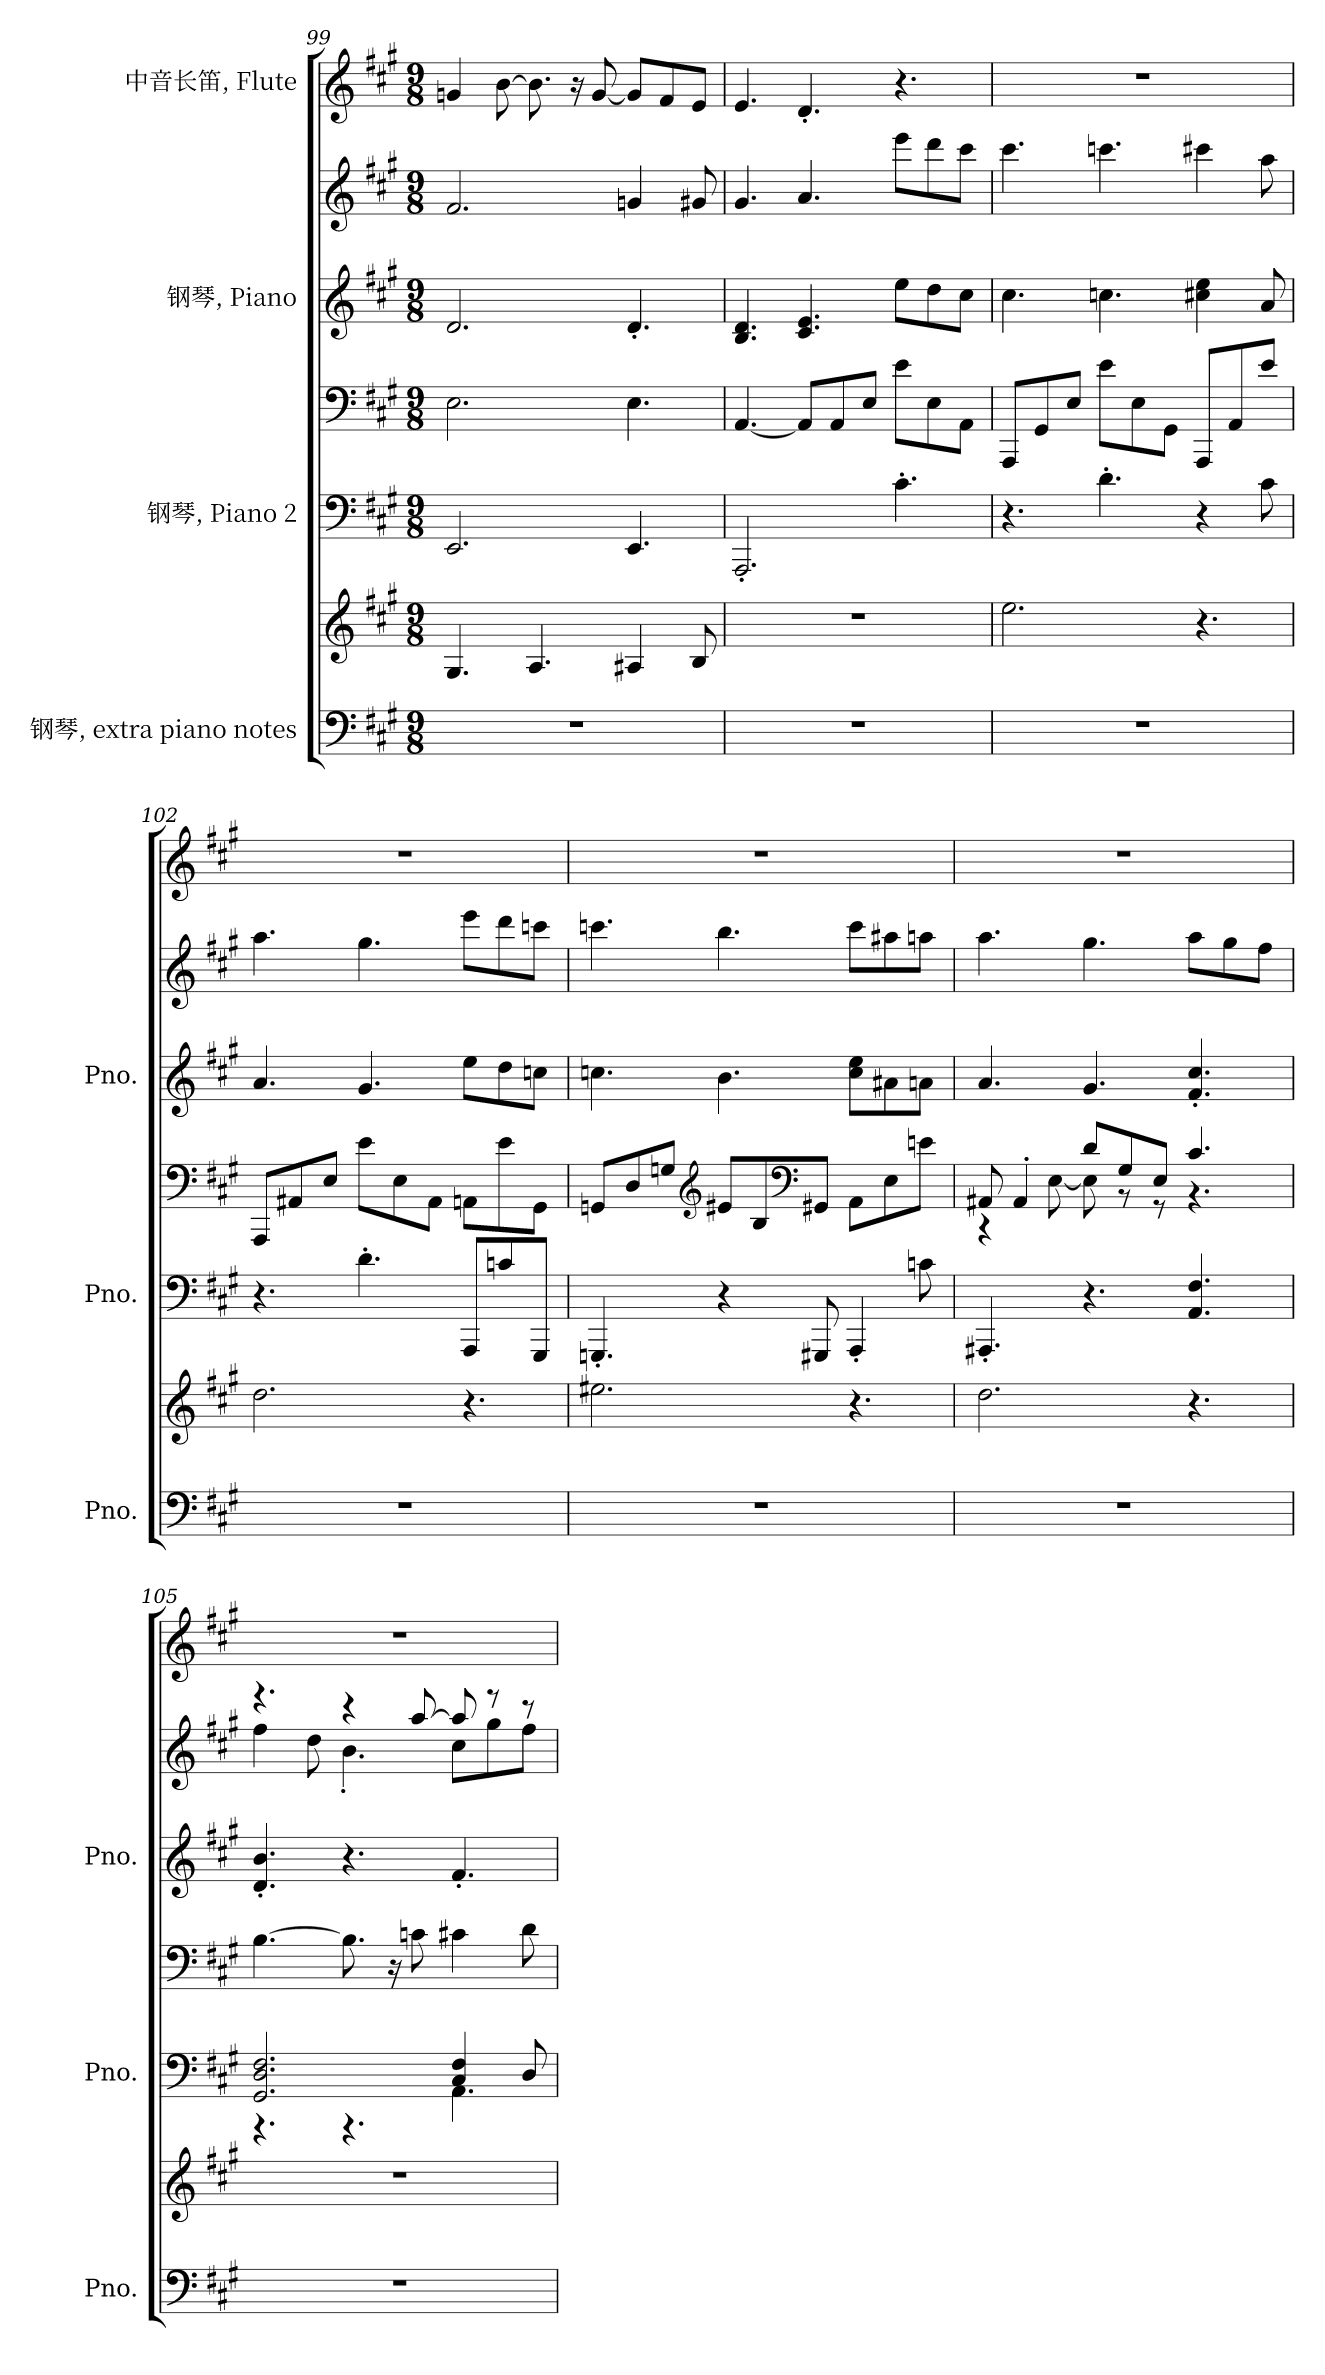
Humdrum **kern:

**kern	**kern	**kern	**kern	**kern	**kern	**kern
*part4	*part4	*part3	*part3	*part2	*part2	*part1
*staff7	*staff6	*staff5	*staff4	*staff3	*staff2	*staff1
*I"钢琴, extra piano notes	*	*I"钢琴, Piano 2	*	*I"钢琴, Piano	*	*I"中音长笛, Flute
*I'Pno.	*	*I'Pno.	*	*I'Pno.	*	*
*clefF4	*clefG2	*clefF4	*clefF4	*clefG2	*clefG2	*clefG2
*	*	*	*	*	*	*ITrd3c5
*k[f#c#g#]	*k[f#c#g#]	*k[f#c#g#]	*k[f#c#g#]	*k[f#c#g#]	*k[f#c#g#]	*k[f#c#g#d#]
*M9/8	*M9/8	*M9/8	*M9/8	*M9/8	*M9/8	*M9/8
=99	=99	=99	=99	=99	=99	=99
8%9r	4.G#/	2.EE/	2.E\	2.d/	2.f#/	4dn/
.	.	.	.	.	.	[8f#\
.	4.A/	.	.	.	.	8.f#\]
.	.	.	.	.	.	16r
.	.	.	.	.	.	[8d/
.	4A#X/	4.EE/	4.E\	4.d'/	4gn/	8d/L]
.	.	.	.	.	.	8c#/
.	8B/	.	.	.	8g#X/	8B/J
=100	=100	=100	=100	=100	=100	=100
8%9r	8%9r	2.AAA'/	[4.AA/	4.B/ 4.d/	4.g#/	4.B/
.	.	.	8AA/L]	4.c#/ 4.e/	4.a/	4.A'/
.	.	.	8AA/	.	.	.
.	.	.	8E/J	.	.	.
.	.	4.c#'\	8e\L	8ee\L	8eee\L	4.r
.	.	.	8E\	8dd\	8ddd\	.
.	.	.	8AA\J	8cc#\J	8ccc#\J	.
!!LO:PB:g=z
=101	=101	=101	=101	=101	=101	=101
8%9r	2.ee\	4.r	8AAA/L	4.cc#\	4.ccc#\	8%9r
.	.	.	8GG#/	.	.	.
.	.	.	8E/J	.	.	.
.	.	4.d'\	8e\L	4.ccn\	4.cccn\	.
.	.	.	8E\	.	.	.
.	.	.	8GG#\J	.	.	.
.	4.r	4r	8AAA/L	4cc#X\ 4ee\	4ccc#X\	.
.	.	.	8AA/	.	.	.
.	.	8c#\	8e/J	8a/	8aa\	.
=102	=102	=102	=102	=102	=102	=102
8%9r	2.dd\	4.r	8AAA/L	4.a/	4.aa\	8%9r
.	.	.	8AA#X/	.	.	.
.	.	.	8E/J	.	.	.
.	.	4.d'\	8e\L	4.g#/	4.gg#\	.
.	.	.	8E\	.	.	.
.	.	.	8AA#\J	.	.	.
.	4.r	8AAA/L	8AAn\L	8ee\L	8eee\L	.
.	.	8cn/	8e\	8dd\	8ddd\	.
.	.	8GGG#/J	8GG#\J	8ccn\J	8cccn\J	.
=103	=103	=103	=103	=103	=103	=103
8%9r	2.ee#X\	4.GGGn'/	8GGn/L	4.ccn\	4.cccn\	8%9r
.	.	.	8D/	.	.	.
.	.	.	8Gn/J	.	.	.
*	*	*	*clefG2	*	*	*
.	.	4r	8e#X/L	4.b\	4.bb\	.
.	.	.	8B/	.	.	.
*	*	*	*clefF4	*	*	*
.	.	8GGG#X/	8GG#X/J	.	.	.
.	4.r	4AAA'/	8AA\L	8cc\ 8ee\L	8ccc\L	.
.	.	.	8E\	8a#X\	8aa#X\	.
.	.	8cn\	8en\J	8an\J	8aan\J	.
!!LO:PB:g=z
=104	=104	=104	=104	=104	=104	=104
*	*	*	*^	*	*	*
8%9r	2.dd\	4.AAA#X'/	8AA#X/	4r	4.a/	4.aa\	8%9r
.	.	.	4AA#'/	.	.	.	.
.	.	.	.	[8E\	.	.	.
.	.	4.r	8d/L	8E\]	4.g#/	4.gg#\	.
.	.	.	8G#/	8r	.	.	.
.	.	.	8E/J	8r	.	.	.
.	4.r	4.AA/ 4.F#/	4.c#/	4.r	4.f#/' 4.cc#/'	8aa\L	.
.	.	.	.	.	.	8gg#\	.
.	.	.	.	.	.	8ff#\J	.
*	*	*	*v	*v	*	*	*
=105	=105	=105	=105	=105	=105	=105
*	*	*^	*	*	*^	*
8%9r	8%9r	2.GG#/ 2.D/ 2.F#/	4.r	[4.B\	4.d/' 4.b/'	4.r	4ff#\	8%9r
.	.	.	.	.	.	.	8dd\	.
.	.	.	4.r	8.B\]	4.r	4r	4.b'\	.
.	.	.	.	16r	.	.	.	.
.	.	.	.	8cn\	.	[8aa/	.	.
.	.	4C#/ 4F#/	4.AA\	4c#X\	4.f#'/	8aa/]	8cc#\L	.
.	.	.	.	.	.	8r	8gg#\	.
.	.	8D/	.	8d\	.	8r	8ff#\J	.
*	*	*v	*v	*	*	*v	*v	*
=	=	=	=	=	=	=
*-	*-	*-	*-	*-	*-	*-
